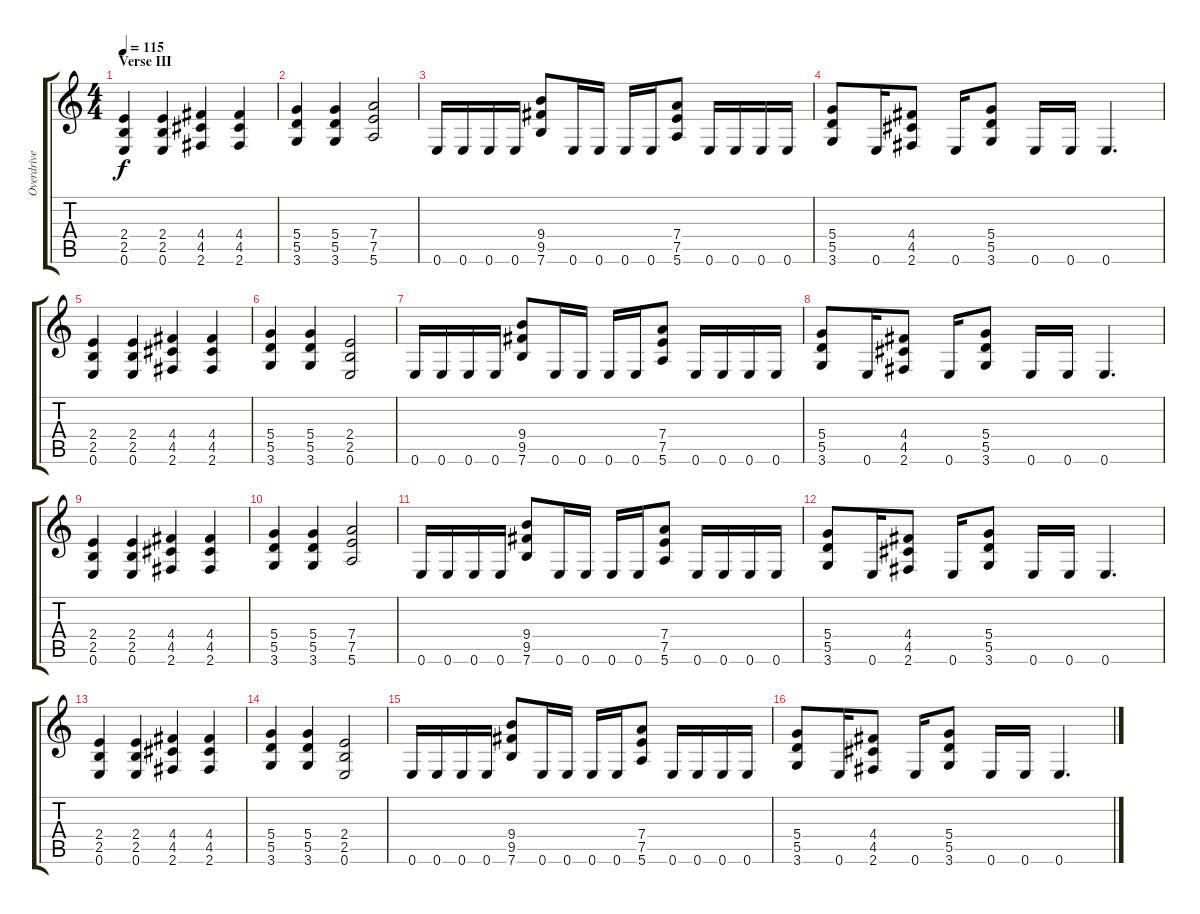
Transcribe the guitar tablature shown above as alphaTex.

\track ("Overdrive Gtr" "Overdrive ") {instrument overdrivenguitar}
\staff {score tabs}
\tuning (E4 B3 G3 D3 A2 E2) {hide}
\ts (4 4)
\section ("" "Verse III")
\tempo 115
\clef g2
\ks c
(2.4 2.5 0.6).4{dy f} (2.4 2.5 0.6).4 (4.4 4.5 2.6).4 (4.4 4.5 2.6).4 |
(5.4 5.5 3.6).4 (5.4 5.5 3.6).4 (7.4 7.5 5.6).2 |
0.6.16 0.6.16 0.6.16 0.6.16 (9.4 9.5 7.6).8 0.6.16 0.6.16 0.6.16 0.6.16 (7.4 7.5 5.6).8 0.6.16 0.6.16 0.6.16 0.6.16 |
(5.4 5.5 3.6).8 0.6.16 (4.4 4.5 2.6).8 0.6.16 (5.4 5.5 3.6).8 0.6.16 0.6.16 0.6.4{d} |
(2.4 2.5 0.6).4 (2.4 2.5 0.6).4 (4.4 4.5 2.6).4 (4.4 4.5 2.6).4 |
(5.4 5.5 3.6).4 (5.4 5.5 3.6).4 (2.4 2.5 0.6).2 |
0.6.16 0.6.16 0.6.16 0.6.16 (9.4 9.5 7.6).8 0.6.16 0.6.16 0.6.16 0.6.16 (7.4 7.5 5.6).8 0.6.16 0.6.16 0.6.16 0.6.16 |
(5.4 5.5 3.6).8 0.6.16 (4.4 4.5 2.6).8 0.6.16 (5.4 5.5 3.6).8 0.6.16 0.6.16 0.6.4{d} |
(2.4 2.5 0.6).4 (2.4 2.5 0.6).4 (4.4 4.5 2.6).4 (4.4 4.5 2.6).4 |
(5.4 5.5 3.6).4 (5.4 5.5 3.6).4 (7.4 7.5 5.6).2 |
0.6.16 0.6.16 0.6.16 0.6.16 (9.4 9.5 7.6).8 0.6.16 0.6.16 0.6.16 0.6.16 (7.4 7.5 5.6).8 0.6.16 0.6.16 0.6.16 0.6.16 |
(5.4 5.5 3.6).8 0.6.16 (4.4 4.5 2.6).8 0.6.16 (5.4 5.5 3.6).8 0.6.16 0.6.16 0.6.4{d} |
(2.4 2.5 0.6).4 (2.4 2.5 0.6).4 (4.4 4.5 2.6).4 (4.4 4.5 2.6).4 |
(5.4 5.5 3.6).4 (5.4 5.5 3.6).4 (2.4 2.5 0.6).2 |
0.6.16 0.6.16 0.6.16 0.6.16 (9.4 9.5 7.6).8 0.6.16 0.6.16 0.6.16 0.6.16 (7.4 7.5 5.6).8 0.6.16 0.6.16 0.6.16 0.6.16 |
(5.4 5.5 3.6).8 0.6.16 (4.4 4.5 2.6).8 0.6.16 (5.4 5.5 3.6).8 0.6.16 0.6.16 0.6.4{d}
